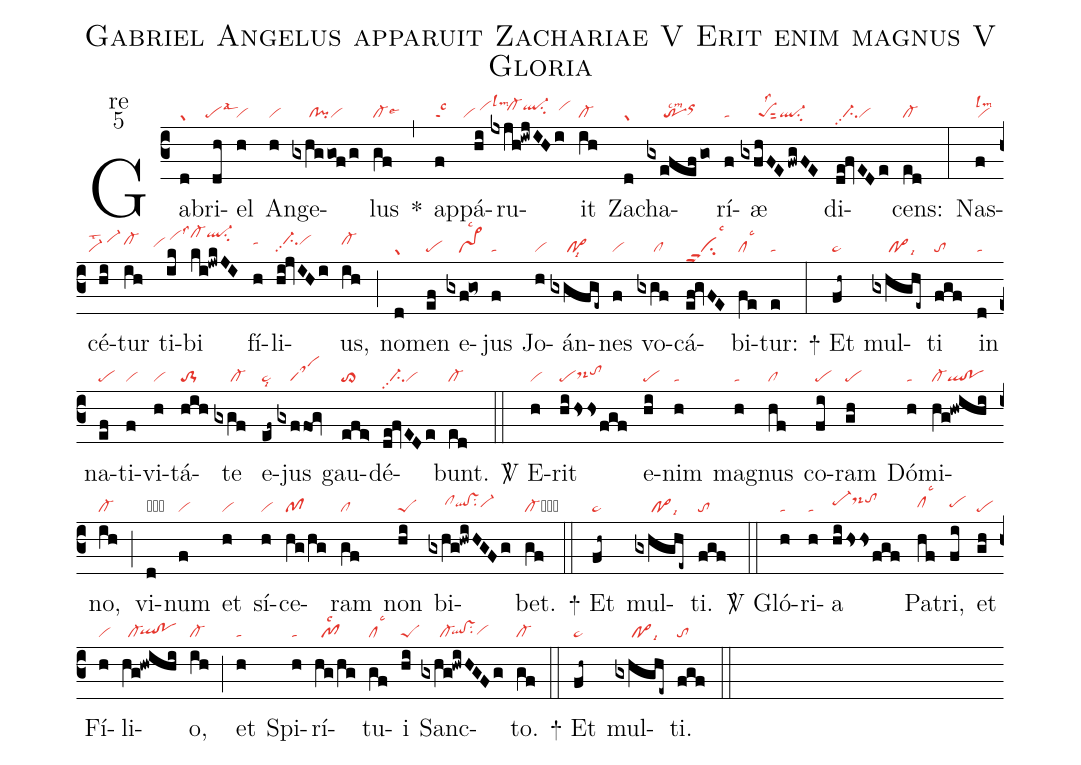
name:Gabriel Angelus apparuit Zachariae V Erit enim magnus V Gloria;
office-part:re;
mode:5;
nabc-lines:1;
%%
(c3) Ga(d|gr)bri(dh|``pelsal3)el(h|vi) An(h|vi)ge(gxhggof/g|/////cl!pivi)lus(gf|cl-lse6) <sp>*</sp>(,) ap(f|talsc3)pá(hi|```vi/vihilslm3)ru(jxjh!iwjIHi|/////cl-hiql-hisu2vihi)it(ih|cl-) Za(d|gr)cha(gxefef/go|/////trlscm2orhi)rí(f|ta)æ(gxfhFE/fwgFE|/////peSsut2lss2ql-su2) di(de!fvEDe|//ci-pp2vi)cens:(ed|cl-) (:) Nas(f|vilslm2)cé(hi|```vi-lst2/vi-hj)tur(ih|cl-hi) ti(ik|````vihh/vihklss3)bi(ki!jwkJI|cl-hlql-hlsu2) fí(h|tahi)li(hi!jvIHi|//ci-hipp2vihi)us,(ih|cl-hi) (;) no(d|gr)men(ef|pe) e(gxf@go~|////vs>lsc2)jus(f|ta) Jo(h|vi)án(gxgfge~|/////po>lsi8)nes(f|vi) vo(gxgf|/////cl)cá(ef!gvFE|vippu2su2lsc3)bi(fe|cllsc3)tur:(e|ta) (:)
<sp>+</sp> Et(fh~|pe~) mul(gxhghe~|/////po>lsi9)ti(fgf|to) in(d|ta) na(ef|pe)ti(f|vi)vi(h|vi)tá(hih|to-1)te(gxgf|/////cl-) e(ef~|pe~lsi8)jus(gxffo1g|////saM) gau(efe>|to>)dé(de!fvEDe|//ci-pp2vi)bunt.(ed|cl-) (::)

<sp>V/</sp> E(h|vi)rit(hihshsfgf|peds-hhtohi) e(hi|pe)nim(h|ta) mag(h|ta)nus(hf|cl) co(fi|pe)ram(gh|pe) Dó(h|ta)mi(hg!hwihi|cl-ql!po)no,(ih|cl-) (;) vi(d|obgr)num(f|vi) et(h|vi) sí(h|vi)ce(hg/hg|pf)ram(gf|cl) non(hi|peS) bi(gxhg!hwiHGFg|/////clhiqlhh!vshhsu2vi-hh)bet.(gf|cl-cb) (::)
<sp>+</sp> Et(fh~|pe~) mul(gxhghe~|/////po>lsi9)ti.(fgf|to) (::)

<sp>V/</sp> Gló(h|ta)ri(h|ta)a(hi/hshs/fgf|pe-hids-hjtohj) Pa(hf|clhhlsc3)tri,(fi|pehh) et(gh|pe) Fí(h|vi)li(hg!hwihi|//cl-`qlhg!pohg)o,(ih|cl-) (;) et(h|ta) Spi(h|ta)rí(hg/hg|//pf1lsc2)tu(gf|cllsc3)i(hi|peS) Sanc(gxhg!hwiHGFg|//////cl-`qlhg!vshgsu2vihg)to.(gf|cl-) (::)
<sp>+</sp> Et(fh~|pe~) mul(gxhghe~|/////po>lsi9)ti.(fgf|to) (::)
